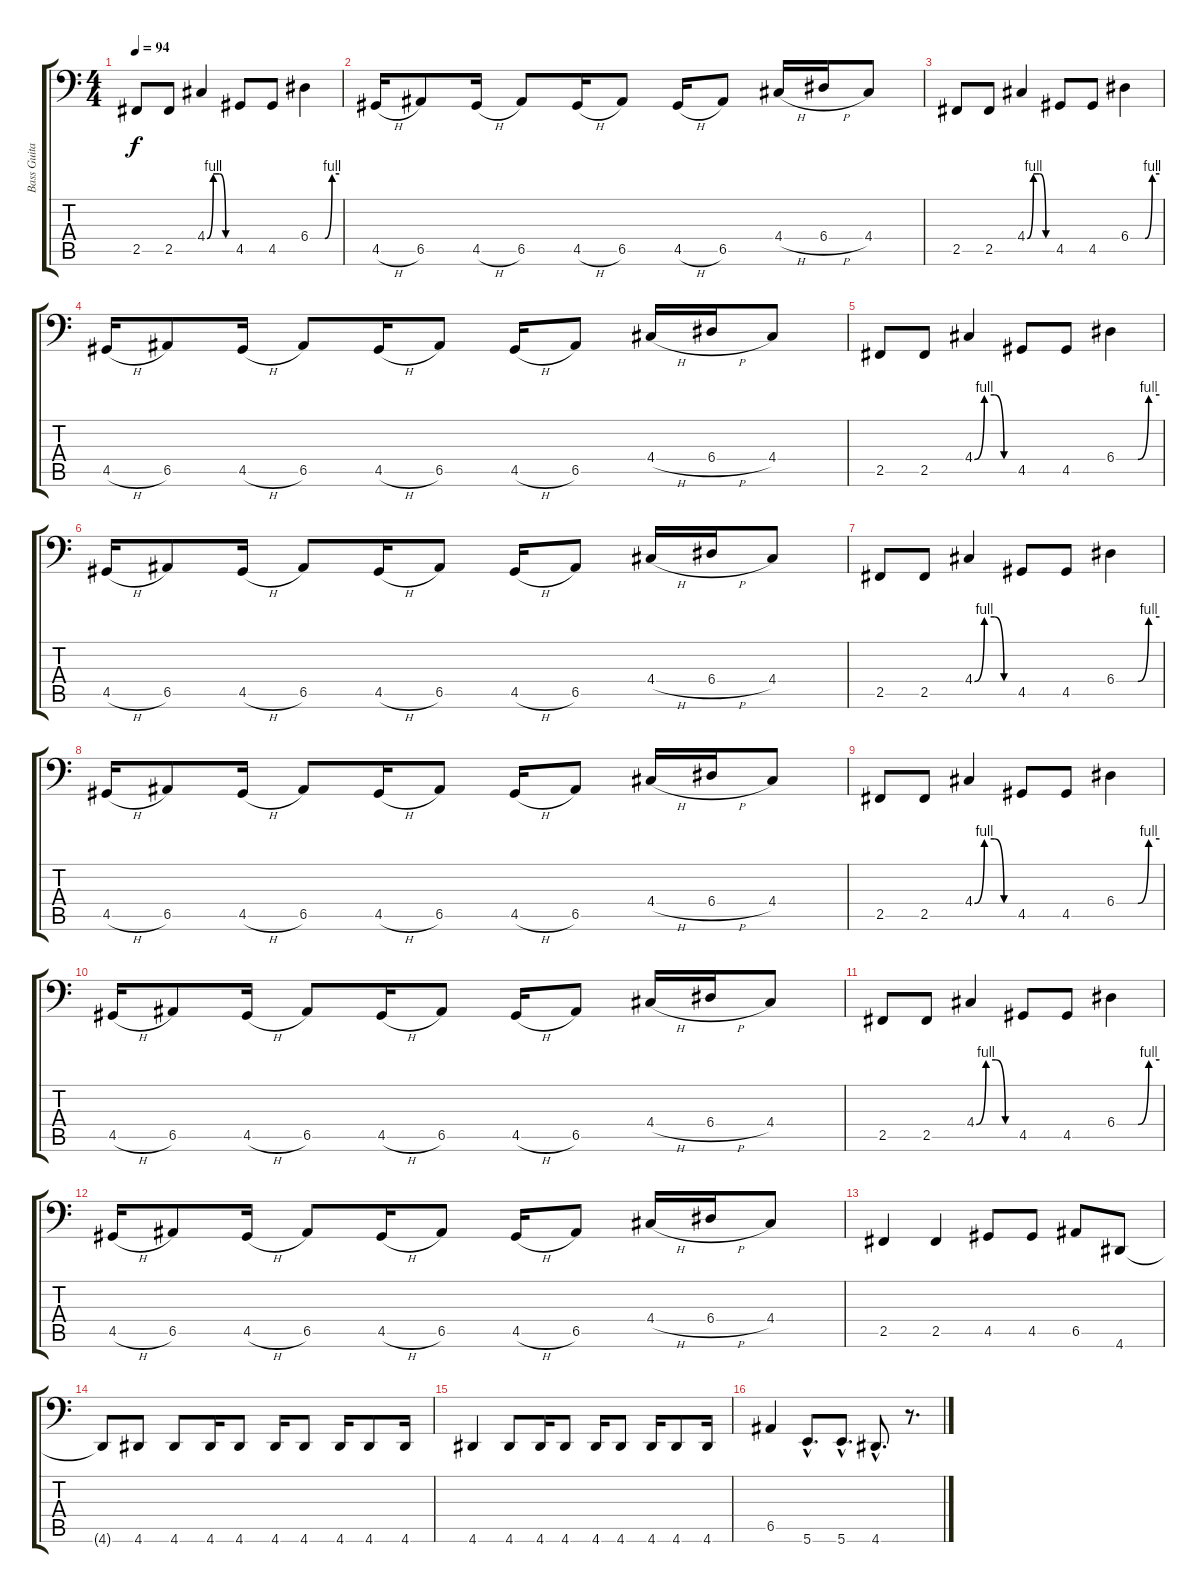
\track ("Bass Guitar" "Bass Guita") {instrument electricbasspick}
\staff {score tabs}
\tuning (C3 G2 D2 A1 E1 B0) {hide}
\ts (4 4)
\tempo 94
\clef f4
\ks c
2.5.8{dy f} 2.5.8 4.4{be (custom 0 0 15 4 30 4 45 0 60 0)}.4 4.5.8 4.5.8 6.4{be (custom 0 0 30 0 45 4 60 4)}.4 |
4.5{h}.16 6.5.8 4.5{h}.16 6.5.8 4.5{h}.16 6.5.8 4.5{h}.16 6.5.8 4.4{h}.16 6.4{h}.16 4.4.8 |
2.5.8 2.5.8 4.4{be (custom 0 0 15 4 30 4 45 0 60 0)}.4 4.5.8 4.5.8 6.4{be (custom 0 0 30 0 45 4 60 4)}.4 |
4.5{h}.16 6.5.8 4.5{h}.16 6.5.8 4.5{h}.16 6.5.8 4.5{h}.16 6.5.8 4.4{h}.16 6.4{h}.16 4.4.8 |
2.5.8 2.5.8 4.4{be (custom 0 0 15 4 30 4 45 0 60 0)}.4 4.5.8 4.5.8 6.4{be (custom 0 0 30 0 45 4 60 4)}.4 |
4.5{h}.16 6.5.8 4.5{h}.16 6.5.8 4.5{h}.16 6.5.8 4.5{h}.16 6.5.8 4.4{h}.16 6.4{h}.16 4.4.8 |
2.5.8 2.5.8 4.4{be (custom 0 0 15 4 30 4 45 0 60 0)}.4 4.5.8 4.5.8 6.4{be (custom 0 0 30 0 45 4 60 4)}.4 |
4.5{h}.16 6.5.8 4.5{h}.16 6.5.8 4.5{h}.16 6.5.8 4.5{h}.16 6.5.8 4.4{h}.16 6.4{h}.16 4.4.8 |
2.5.8 2.5.8 4.4{be (custom 0 0 15 4 30 4 45 0 60 0)}.4 4.5.8 4.5.8 6.4{be (custom 0 0 30 0 45 4 60 4)}.4 |
4.5{h}.16 6.5.8 4.5{h}.16 6.5.8 4.5{h}.16 6.5.8 4.5{h}.16 6.5.8 4.4{h}.16 6.4{h}.16 4.4.8 |
2.5.8 2.5.8 4.4{be (custom 0 0 15 4 30 4 45 0 60 0)}.4 4.5.8 4.5.8 6.4{be (custom 0 0 30 0 45 4 60 4)}.4 |
4.5{h}.16 6.5.8 4.5{h}.16 6.5.8 4.5{h}.16 6.5.8 4.5{h}.16 6.5.8 4.4{h}.16 6.4{h}.16 4.4.8 |
2.5.4 2.5.4 4.5.8 4.5.8 6.5.8 4.6.8 |
4.6{t}.8 4.6.8 4.6.8 4.6.16 4.6.8 4.6.16 4.6.8 4.6.16 4.6.8 4.6.16 |
4.6.4 4.6.8 4.6.16 4.6.8 4.6.16 4.6.8 4.6.16 4.6.8 4.6.16 |
6.5.4 5.6{hac}.8{d} 5.6{hac}.8{d} 4.6{hac}.8{d} r.8{d}
